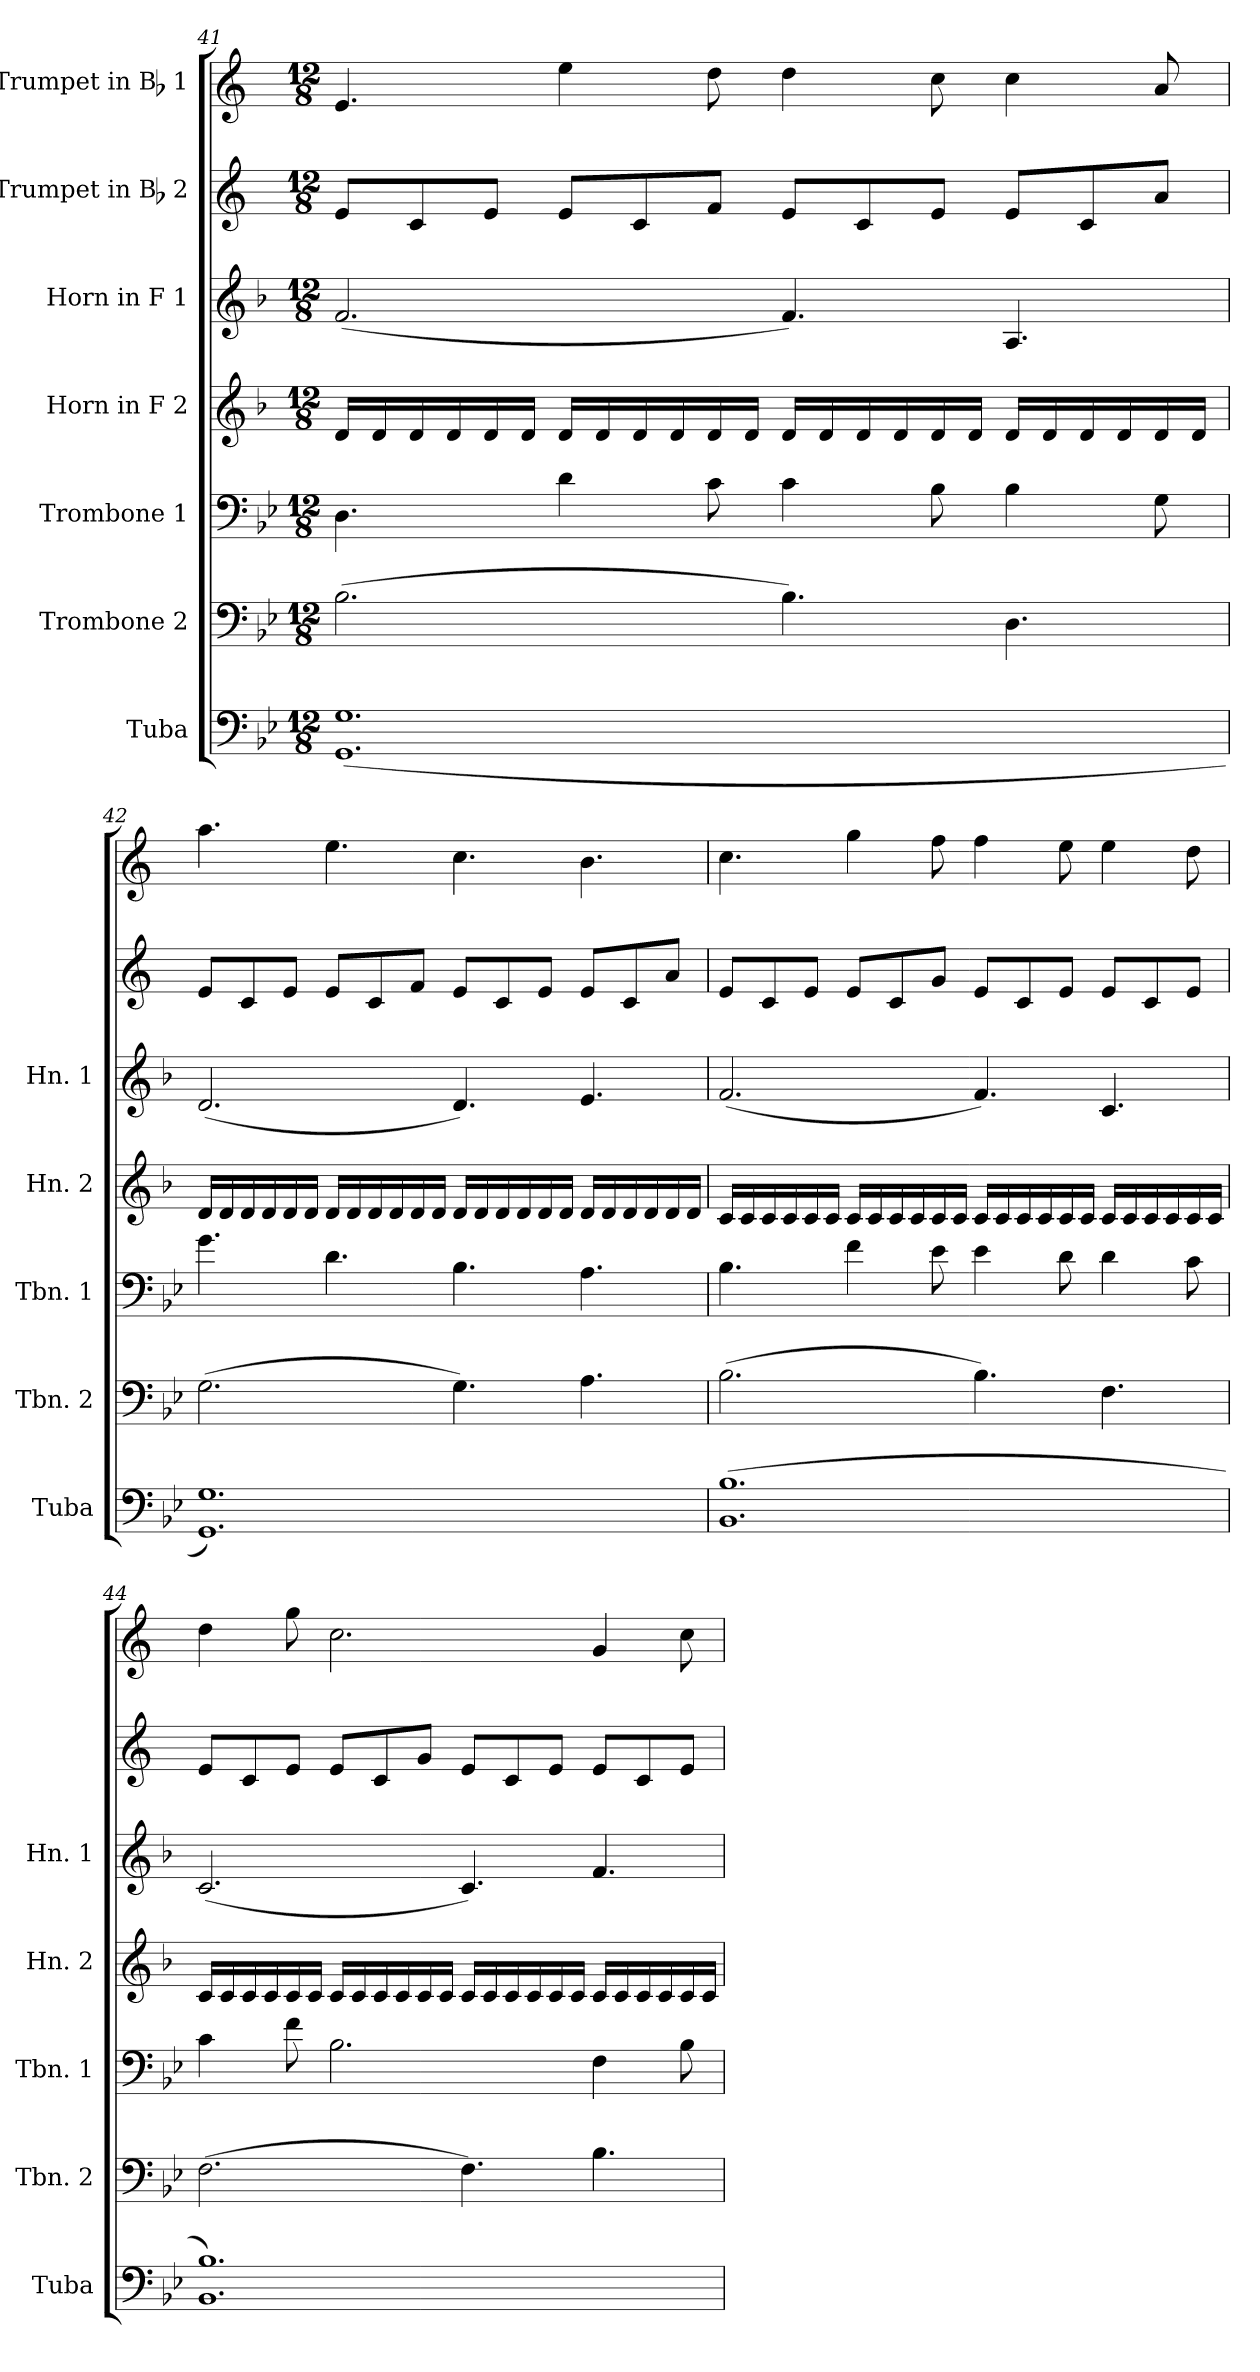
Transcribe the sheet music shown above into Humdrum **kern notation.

**kern	**kern	**kern	**kern	**kern	**kern	**kern
*part7	*part6	*part5	*part4	*part3	*part2	*part1
*staff7	*staff6	*staff5	*staff4	*staff3	*staff2	*staff1
*I"Tuba	*I"Trombone 2	*I"Trombone 1	*I"Horn in F 2	*I"Horn in F 1	*I"Trumpet in Bb 2	*I"Trumpet in Bb 1
*I'Tuba	*I'Tbn. 2	*I'Tbn. 1	*I'Hn. 2	*I'Hn. 1	*	*
!!LO:PB:g=z
*clefF4	*clefF4	*clefF4	*clefG2	*clefG2	*clefG2	*clefG2
*	*	*	*ITrd4c7	*ITrd4c7	*ITrd1c2	*ITrd1c2
*k[b-e-]	*k[b-e-]	*k[b-e-]	*k[b-e-]	*k[b-e-]	*k[b-e-]	*k[b-e-]
*B-:	*B-:	*B-:	*B-:	*B-:	*B-:	*B-:
*M12/8	*M12/8	*M12/8	*M12/8	*M12/8	*M12/8	*M12/8
=41	=41	=41	=41	=41	=41	=41
(1.GG 1.G	(>2.B-\	4.D\	16G/LL	(2.B-/	8d/L	4.d/
.	.	.	16G/	.	.	.
.	.	.	16G/	.	8B-/	.
.	.	.	16G/	.	.	.
.	.	.	16G/	.	8d/J	.
.	.	.	16G/JJ	.	.	.
.	.	4d\	16G/LL	.	8d/L	4dd\
.	.	.	16G/	.	.	.
.	.	.	16G/	.	8B-/	.
.	.	.	16G/	.	.	.
.	.	8c\	16G/	.	8e-/J	8cc\
.	.	.	16G/JJ	.	.	.
.	4.B-\)	4c\	16G/LL	4.B-/)	8d/L	4cc\
.	.	.	16G/	.	.	.
.	.	.	16G/	.	8B-/	.
.	.	.	16G/	.	.	.
.	.	8B-\	16G/	.	8d/J	8b-\
.	.	.	16G/JJ	.	.	.
.	4.D\	4B-\	16G/LL	4.D/	8d/L	4b-\
.	.	.	16G/	.	.	.
.	.	.	16G/	.	8B-/	.
.	.	.	16G/	.	.	.
.	.	8G\	16G/	.	8g/J	8g/
.	.	.	16G/JJ	.	.	.
=42	=42	=42	=42	=42	=42	=42
1.GG 1.G)	(>2.G\	4.g\	16G/LL	(2.G/	8d/L	4.gg\
.	.	.	16G/	.	.	.
.	.	.	16G/	.	8B-/	.
.	.	.	16G/	.	.	.
.	.	.	16G/	.	8d/J	.
.	.	.	16G/JJ	.	.	.
.	.	4.d\	16G/LL	.	8d/L	4.dd\
.	.	.	16G/	.	.	.
.	.	.	16G/	.	8B-/	.
.	.	.	16G/	.	.	.
.	.	.	16G/	.	8e-/J	.
.	.	.	16G/JJ	.	.	.
.	4.G\)	4.B-\	16G/LL	4.G/)	8d/L	4.b-\
.	.	.	16G/	.	.	.
.	.	.	16G/	.	8B-/	.
.	.	.	16G/	.	.	.
.	.	.	16G/	.	8d/J	.
.	.	.	16G/JJ	.	.	.
.	4.A\	4.A\	16G/LL	4.A/	8d/L	4.a\
.	.	.	16G/	.	.	.
.	.	.	16G/	.	8B-/	.
.	.	.	16G/	.	.	.
.	.	.	16G/	.	8g/J	.
.	.	.	16G/JJ	.	.	.
!!LO:LB:g=z
=43	=43	=43	=43	=43	=43	=43
(>1.BB- 1.B-	(>2.B-\	4.B-\	16F/LL	(2.B-/	8d/L	4.b-\
.	.	.	16F/	.	.	.
.	.	.	16F/	.	8B-/	.
.	.	.	16F/	.	.	.
.	.	.	16F/	.	8d/J	.
.	.	.	16F/JJ	.	.	.
.	.	4f\	16F/LL	.	8d/L	4ff\
.	.	.	16F/	.	.	.
.	.	.	16F/	.	8B-/	.
.	.	.	16F/	.	.	.
.	.	8e-\	16F/	.	8f/J	8ee-\
.	.	.	16F/JJ	.	.	.
.	4.B-\)	4e-\	16F/LL	4.B-/)	8d/L	4ee-\
.	.	.	16F/	.	.	.
.	.	.	16F/	.	8B-/	.
.	.	.	16F/	.	.	.
.	.	8d\	16F/	.	8d/J	8dd\
.	.	.	16F/JJ	.	.	.
.	4.F\	4d\	16F/LL	4.F/	8d/L	4dd\
.	.	.	16F/	.	.	.
.	.	.	16F/	.	8B-/	.
.	.	.	16F/	.	.	.
.	.	8c\	16F/	.	8d/J	8cc\
.	.	.	16F/JJ	.	.	.
!!LO:PB:g=z
=44	=44	=44	=44	=44	=44	=44
1.BB- 1.B-)	(>2.F\	4c\	16F/LL	(2.F/	8d/L	4cc\
.	.	.	16F/	.	.	.
.	.	.	16F/	.	8B-/	.
.	.	.	16F/	.	.	.
.	.	8f\	16F/	.	8d/J	8ff\
.	.	.	16F/JJ	.	.	.
.	.	2.B-\	16F/LL	.	8d/L	2.b-\
.	.	.	16F/	.	.	.
.	.	.	16F/	.	8B-/	.
.	.	.	16F/	.	.	.
.	.	.	16F/	.	8f/J	.
.	.	.	16F/JJ	.	.	.
.	4.F\)	.	16F/LL	4.F/)	8d/L	.
.	.	.	16F/	.	.	.
.	.	.	16F/	.	8B-/	.
.	.	.	16F/	.	.	.
.	.	.	16F/	.	8d/J	.
.	.	.	16F/JJ	.	.	.
.	4.B-\	4F\	16F/LL	4.B-/	8d/L	4f/
.	.	.	16F/	.	.	.
.	.	.	16F/	.	8B-/	.
.	.	.	16F/	.	.	.
.	.	8B-\	16F/	.	8d/J	8b-\
.	.	.	16F/JJ	.	.	.
=	=	=	=	=	=	=
*-	*-	*-	*-	*-	*-	*-
